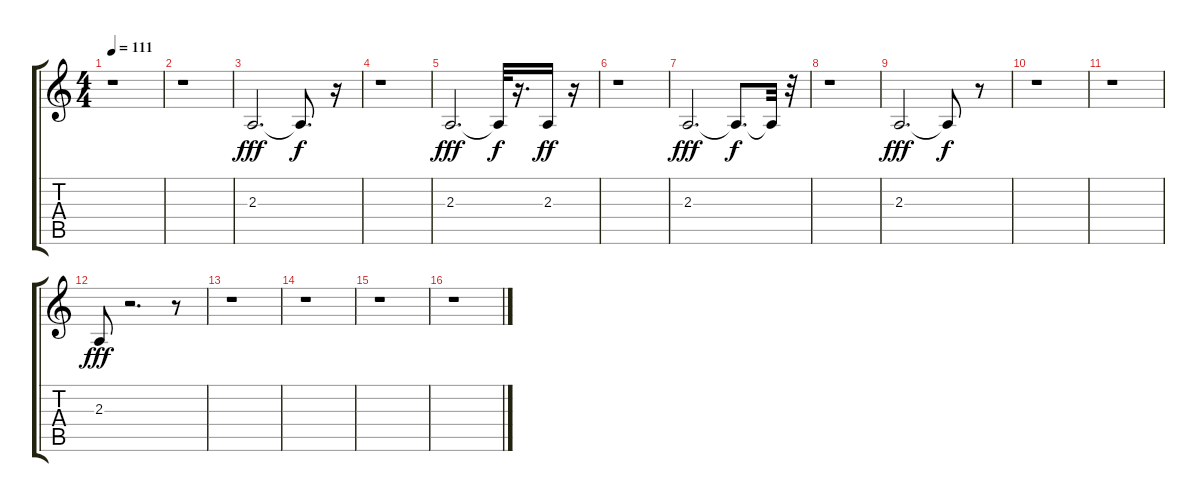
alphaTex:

\track "" {instrument brightacousticpiano}
\staff {score tabs}
\tuning (E4 B3 G3 D3 A2 E2) {hide}
\ts (4 4)
\tempo 111
\clef g2
\ks c
r.1{dy f} |
r.1 |
2.3.2{d dy fff} 2.3{t}.8{d dy f} r.16 |
r.1 |
2.3.2{d dy fff} 2.3{t}.32{dy f} r.16{d} 2.3.16{dy ff} r.16 |
r.1 |
2.3.2{d dy fff} 2.3{t}.8{d dy f} 2.3{t}.32 r.32 |
r.1 |
2.3.2{d dy fff} 2.3{t}.8{dy f} r.8 |
r.1 |
r.1 |
2.3.8{dy fff} r.2{d} r.8 |
r.1 |
r.1 |
r.1 |
r.1
